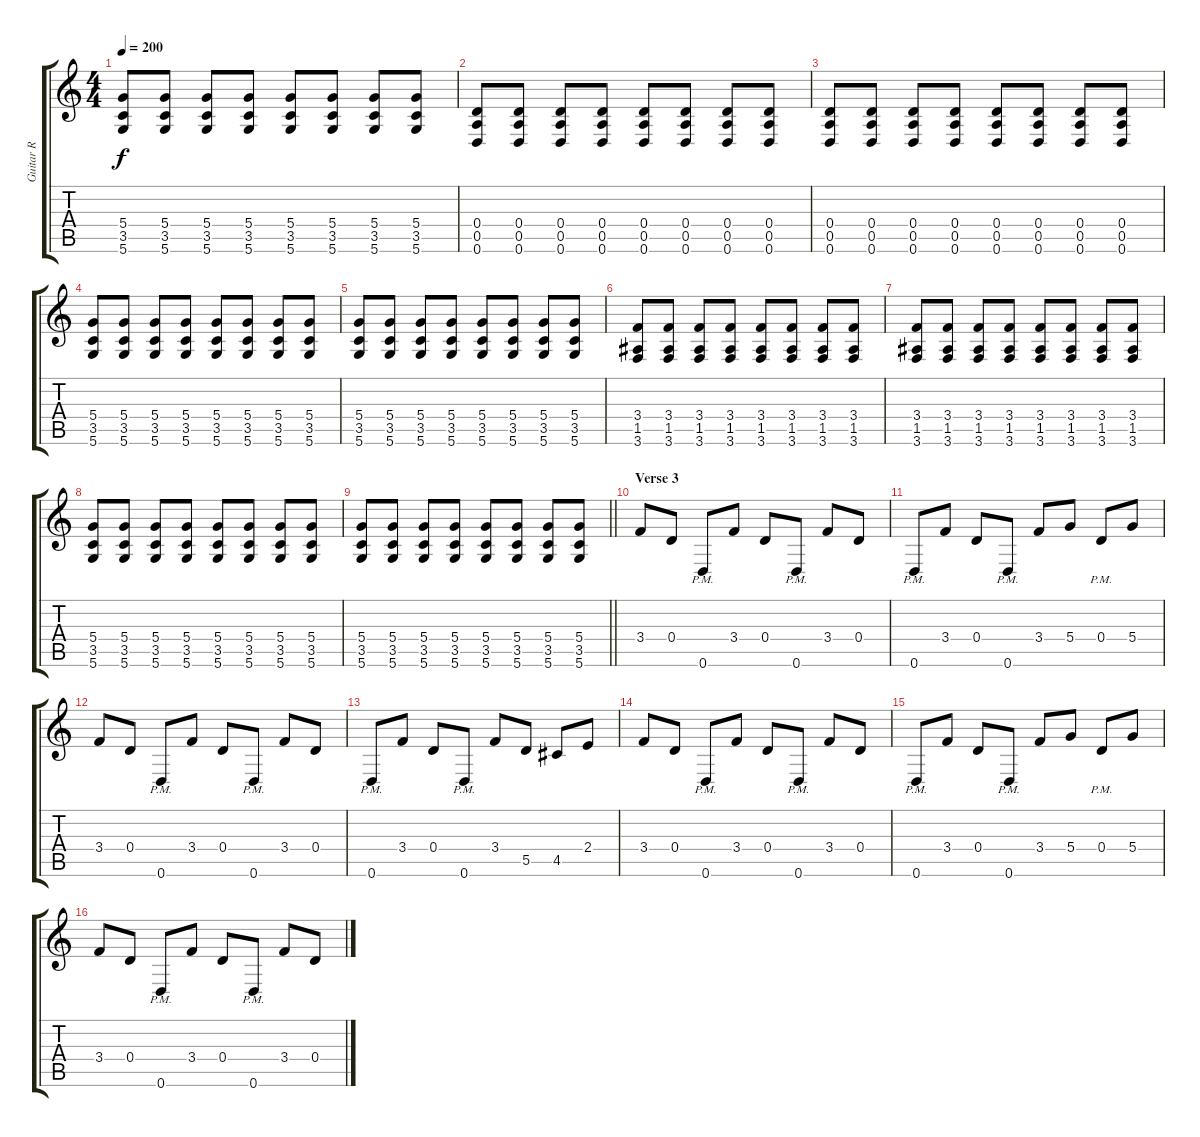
\track ("Guitar R" "Guitar R") {instrument distortionguitar}
\staff {score tabs}
\tuning (E4 B3 G3 D3 A2 D2) {hide}
\ts (4 4)
\tempo 200
\clef g2
\ks c
(5.4 3.5 5.6).8{dy f} (5.4 3.5 5.6).8 (5.4 3.5 5.6).8 (5.4 3.5 5.6).8 (5.4 3.5 5.6).8 (5.4 3.5 5.6).8 (5.4 3.5 5.6).8 (5.4 3.5 5.6).8 |
(0.4 0.5 0.6).8 (0.4 0.5 0.6).8 (0.4 0.5 0.6).8 (0.4 0.5 0.6).8 (0.4 0.5 0.6).8 (0.4 0.5 0.6).8 (0.4 0.5 0.6).8 (0.4 0.5 0.6).8 |
(0.4 0.5 0.6).8 (0.4 0.5 0.6).8 (0.4 0.5 0.6).8 (0.4 0.5 0.6).8 (0.4 0.5 0.6).8 (0.4 0.5 0.6).8 (0.4 0.5 0.6).8 (0.4 0.5 0.6).8 |
(5.4 3.5 5.6).8 (5.4 3.5 5.6).8 (5.4 3.5 5.6).8 (5.4 3.5 5.6).8 (5.4 3.5 5.6).8 (5.4 3.5 5.6).8 (5.4 3.5 5.6).8 (5.4 3.5 5.6).8 |
(5.4 3.5 5.6).8 (5.4 3.5 5.6).8 (5.4 3.5 5.6).8 (5.4 3.5 5.6).8 (5.4 3.5 5.6).8 (5.4 3.5 5.6).8 (5.4 3.5 5.6).8 (5.4 3.5 5.6).8 |
(3.4 1.5 3.6).8 (3.4 1.5 3.6).8 (3.4 1.5 3.6).8 (3.4 1.5 3.6).8 (3.4 1.5 3.6).8 (3.4 1.5 3.6).8 (3.4 1.5 3.6).8 (3.4 1.5 3.6).8 |
(3.4 1.5 3.6).8 (3.4 1.5 3.6).8 (3.4 1.5 3.6).8 (3.4 1.5 3.6).8 (3.4 1.5 3.6).8 (3.4 1.5 3.6).8 (3.4 1.5 3.6).8 (3.4 1.5 3.6).8 |
(5.4 3.5 5.6).8 (5.4 3.5 5.6).8 (5.4 3.5 5.6).8 (5.4 3.5 5.6).8 (5.4 3.5 5.6).8 (5.4 3.5 5.6).8 (5.4 3.5 5.6).8 (5.4 3.5 5.6).8 |
\barLineRight lightlight
(5.4 3.5 5.6).8 (5.4 3.5 5.6).8 (5.4 3.5 5.6).8 (5.4 3.5 5.6).8 (5.4 3.5 5.6).8 (5.4 3.5 5.6).8 (5.4 3.5 5.6).8 (5.4 3.5 5.6).8 |
\section ("" "Verse 3")
3.4.8 0.4.8 0.6{pm}.8 3.4.8 0.4.8 0.6{pm}.8 3.4.8 0.4.8 |
0.6{pm}.8 3.4.8 0.4.8 0.6{pm}.8 3.4.8 5.4.8 0.4{pm}.8 5.4.8 |
3.4.8 0.4.8 0.6{pm}.8 3.4.8 0.4.8 0.6{pm}.8 3.4.8 0.4.8 |
0.6{pm}.8 3.4.8 0.4.8 0.6{pm}.8 3.4.8 5.5.8 4.5.8 2.4.8 |
3.4.8 0.4.8 0.6{pm}.8 3.4.8 0.4.8 0.6{pm}.8 3.4.8 0.4.8 |
0.6{pm}.8 3.4.8 0.4.8 0.6{pm}.8 3.4.8 5.4.8 0.4{pm}.8 5.4.8 |
3.4.8 0.4.8 0.6{pm}.8 3.4.8 0.4.8 0.6{pm}.8 3.4.8 0.4.8
